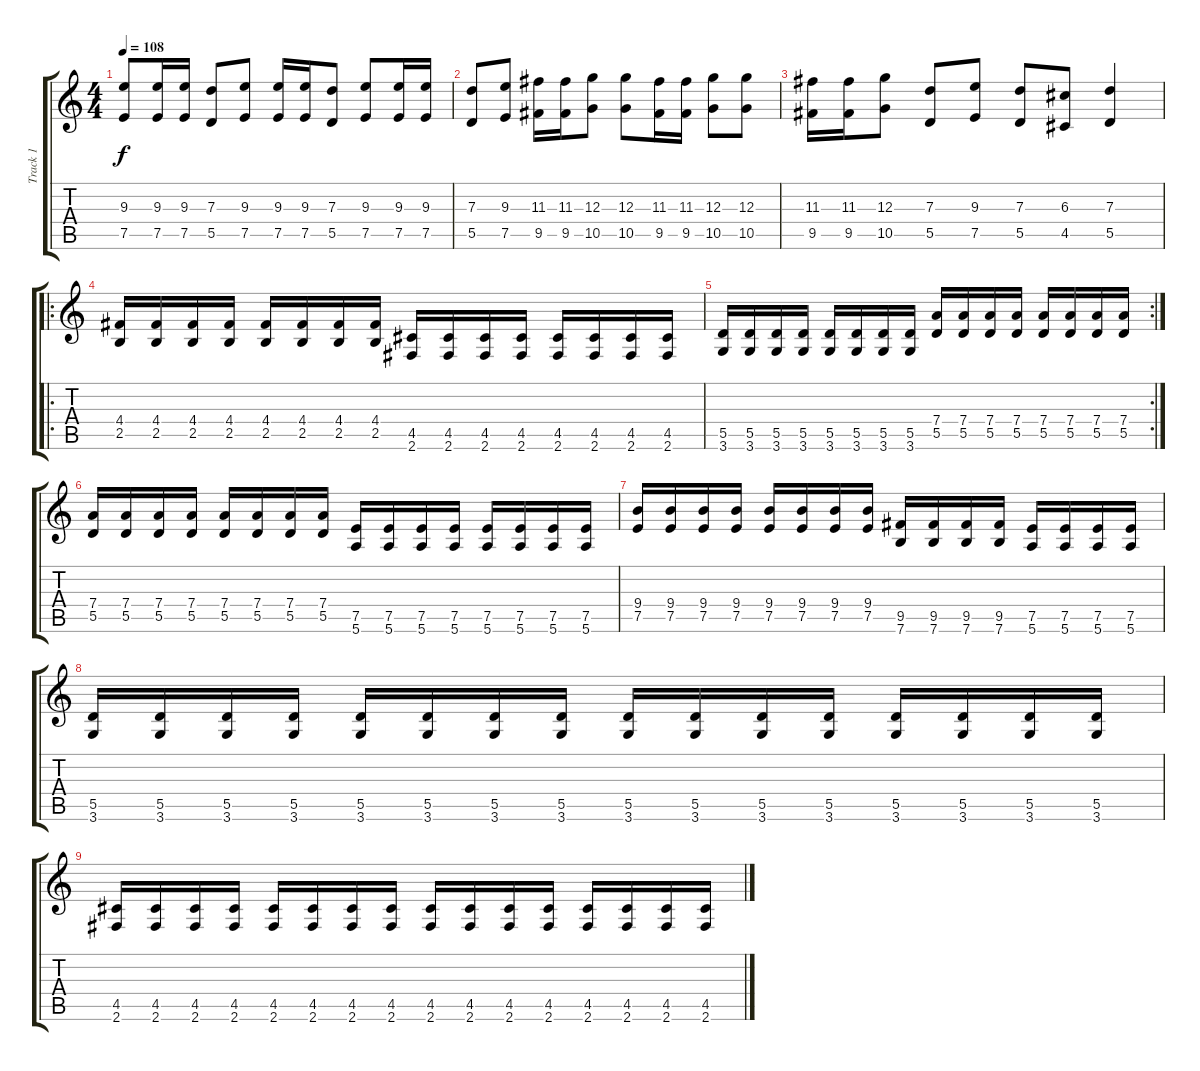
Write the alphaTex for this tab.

\track ("Track 1" "Track 1") {instrument electricguitarclean}
\staff {score tabs}
\tuning (E4 B3 G3 D3 A2 E2) {hide}
\ts (4 4)
\tempo 108
\clef g2
\ks c
(9.3 7.5).8{dy f} (9.3 7.5).16 (9.3 7.5).16 (7.3 5.5).8 (9.3 7.5).8 (9.3 7.5).16 (9.3 7.5).16 (7.3 5.5).8 (9.3 7.5).8 (9.3 7.5).16 (9.3 7.5).16 |
(7.3 5.5).8 (9.3 7.5).8 (11.3 9.5).16 (11.3 9.5).16 (12.3 10.5).8 (12.3 10.5).8 (11.3 9.5).16 (11.3 9.5).16 (12.3 10.5).8 (12.3 10.5).8 |
(11.3 9.5).16 (11.3 9.5).16 (12.3 10.5).8 (7.3 5.5).8 (9.3 7.5).8 (7.3 5.5).8 (6.3 4.5).8 (7.3 5.5).4 |
\ro
(4.4 2.5).16 (4.4 2.5).16 (4.4 2.5).16 (4.4 2.5).16 (4.4 2.5).16 (4.4 2.5).16 (4.4 2.5).16 (4.4 2.5).16 (4.5 2.6).16 (4.5 2.6).16 (4.5 2.6).16 (4.5 2.6).16 (4.5 2.6).16 (4.5 2.6).16 (4.5 2.6).16 (4.5 2.6).16 |
\rc 2
(5.5 3.6).16 (5.5 3.6).16 (5.5 3.6).16 (5.5 3.6).16 (5.5 3.6).16 (5.5 3.6).16 (5.5 3.6).16 (5.5 3.6).16 (7.4 5.5).16 (7.4 5.5).16 (7.4 5.5).16 (7.4 5.5).16 (7.4 5.5).16 (7.4 5.5).16 (7.4 5.5).16 (7.4 5.5).16 |
(7.4 5.5).16 (7.4 5.5).16 (7.4 5.5).16 (7.4 5.5).16 (7.4 5.5).16 (7.4 5.5).16 (7.4 5.5).16 (7.4 5.5).16 (7.5 5.6).16 (7.5 5.6).16 (7.5 5.6).16 (7.5 5.6).16 (7.5 5.6).16 (7.5 5.6).16 (7.5 5.6).16 (7.5 5.6).16 |
(9.4 7.5).16 (9.4 7.5).16 (9.4 7.5).16 (9.4 7.5).16 (9.4 7.5).16 (9.4 7.5).16 (9.4 7.5).16 (9.4 7.5).16 (9.5 7.6).16 (9.5 7.6).16 (9.5 7.6).16 (9.5 7.6).16 (7.5 5.6).16 (7.5 5.6).16 (7.5 5.6).16 (7.5 5.6).16 |
(5.5 3.6).16 (5.5 3.6).16 (5.5 3.6).16 (5.5 3.6).16 (5.5 3.6).16 (5.5 3.6).16 (5.5 3.6).16 (5.5 3.6).16 (5.5 3.6).16 (5.5 3.6).16 (5.5 3.6).16 (5.5 3.6).16 (5.5 3.6).16 (5.5 3.6).16 (5.5 3.6).16 (5.5 3.6).16 |
(4.5 2.6).16 (4.5 2.6).16 (4.5 2.6).16 (4.5 2.6).16 (4.5 2.6).16 (4.5 2.6).16 (4.5 2.6).16 (4.5 2.6).16 (4.5 2.6).16 (4.5 2.6).16 (4.5 2.6).16 (4.5 2.6).16 (4.5 2.6).16 (4.5 2.6).16 (4.5 2.6).16 (4.5 2.6).16
